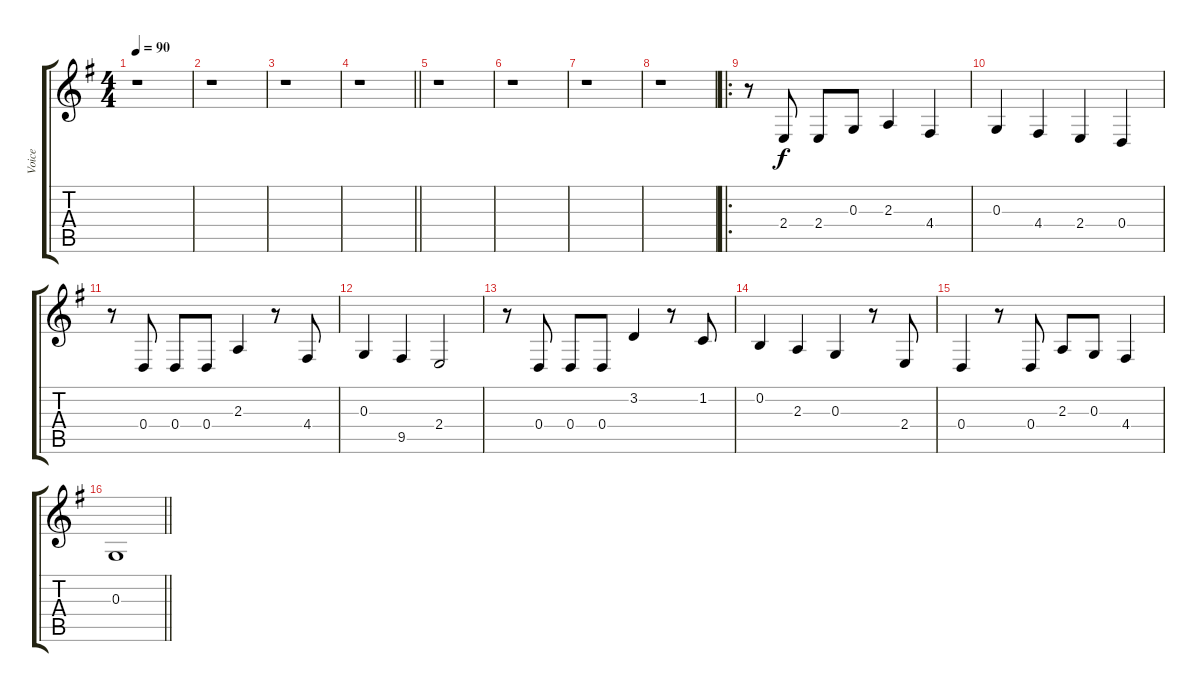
\track ("Voice" "Voice") {instrument trumpet}
\staff {score tabs}
\tuning (E4 B3 G3 D3 A2 E2) {hide}
\ts (4 4)
\tempo 90
\clef g2
\ks g
r.1{dy f instrument trumpet} |
r.1 |
r.1 |
\barLineRight lightlight
r.1 |
r.1 |
r.1 |
r.1 |
r.1 |
\ro
r.8 2.4.8 2.4.8 0.3.8 2.3.4 4.4.4 |
0.3.4 4.4.4 2.4.4 0.4.4 |
r.8 0.4.8 0.4.8 0.4.8 2.3.4 r.8 4.4.8 |
0.3.4 9.5.4 2.4.2 |
r.8 0.4.8 0.4.8 0.4.8 3.2.4 r.8 1.2.8 |
0.2.4 2.3.4 0.3.4 r.8 2.4.8 |
0.4.4 r.8 0.4.8 2.3.8 0.3.8 4.4.4 |
\barLineRight lightlight
0.3.1
